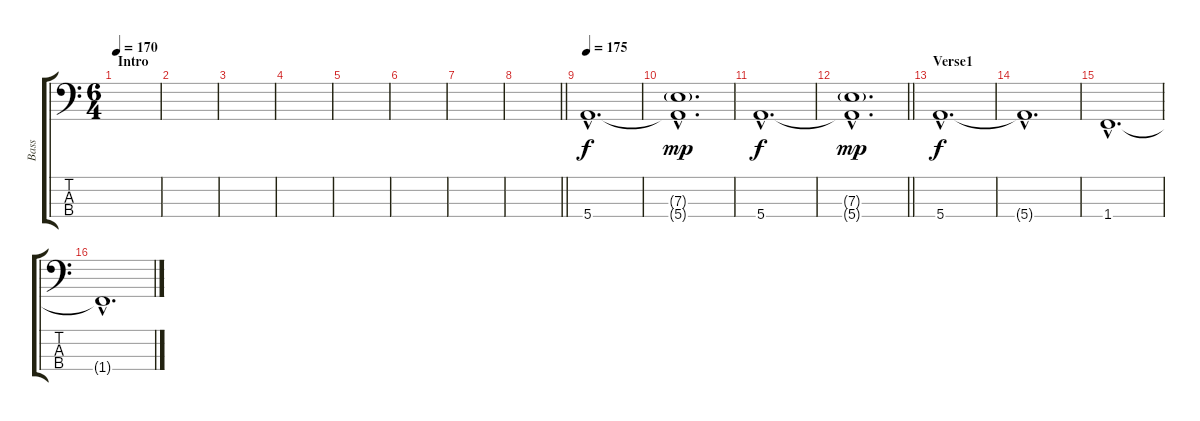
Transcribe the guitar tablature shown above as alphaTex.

\track ("Bass" "Bass") {instrument electricbassfinger}
\staff {score tabs}
\tuning (G2 D2 A1 E1) {hide}
\ts (6 4)
\section ("" "Intro")
\tempo 170
\clef f4
\ks c
|
|
|
|
|
|
|
\barLineRight lightlight
|
\tempo 175
5.4{hac}.1{d} |
(7.3{g hac} 5.4{hac t}).1{d dy mp} |
5.4{hac}.1{d dy f} |
\barLineRight lightlight
(7.3{g hac} 5.4{hac t}).1{d dy mp} |
\section ("" "Verse1")
5.4{hac}.1{d dy f} |
5.4{hac t}.1{d} |
1.4{hac}.1{d} |
1.4{hac t}.1{d}
